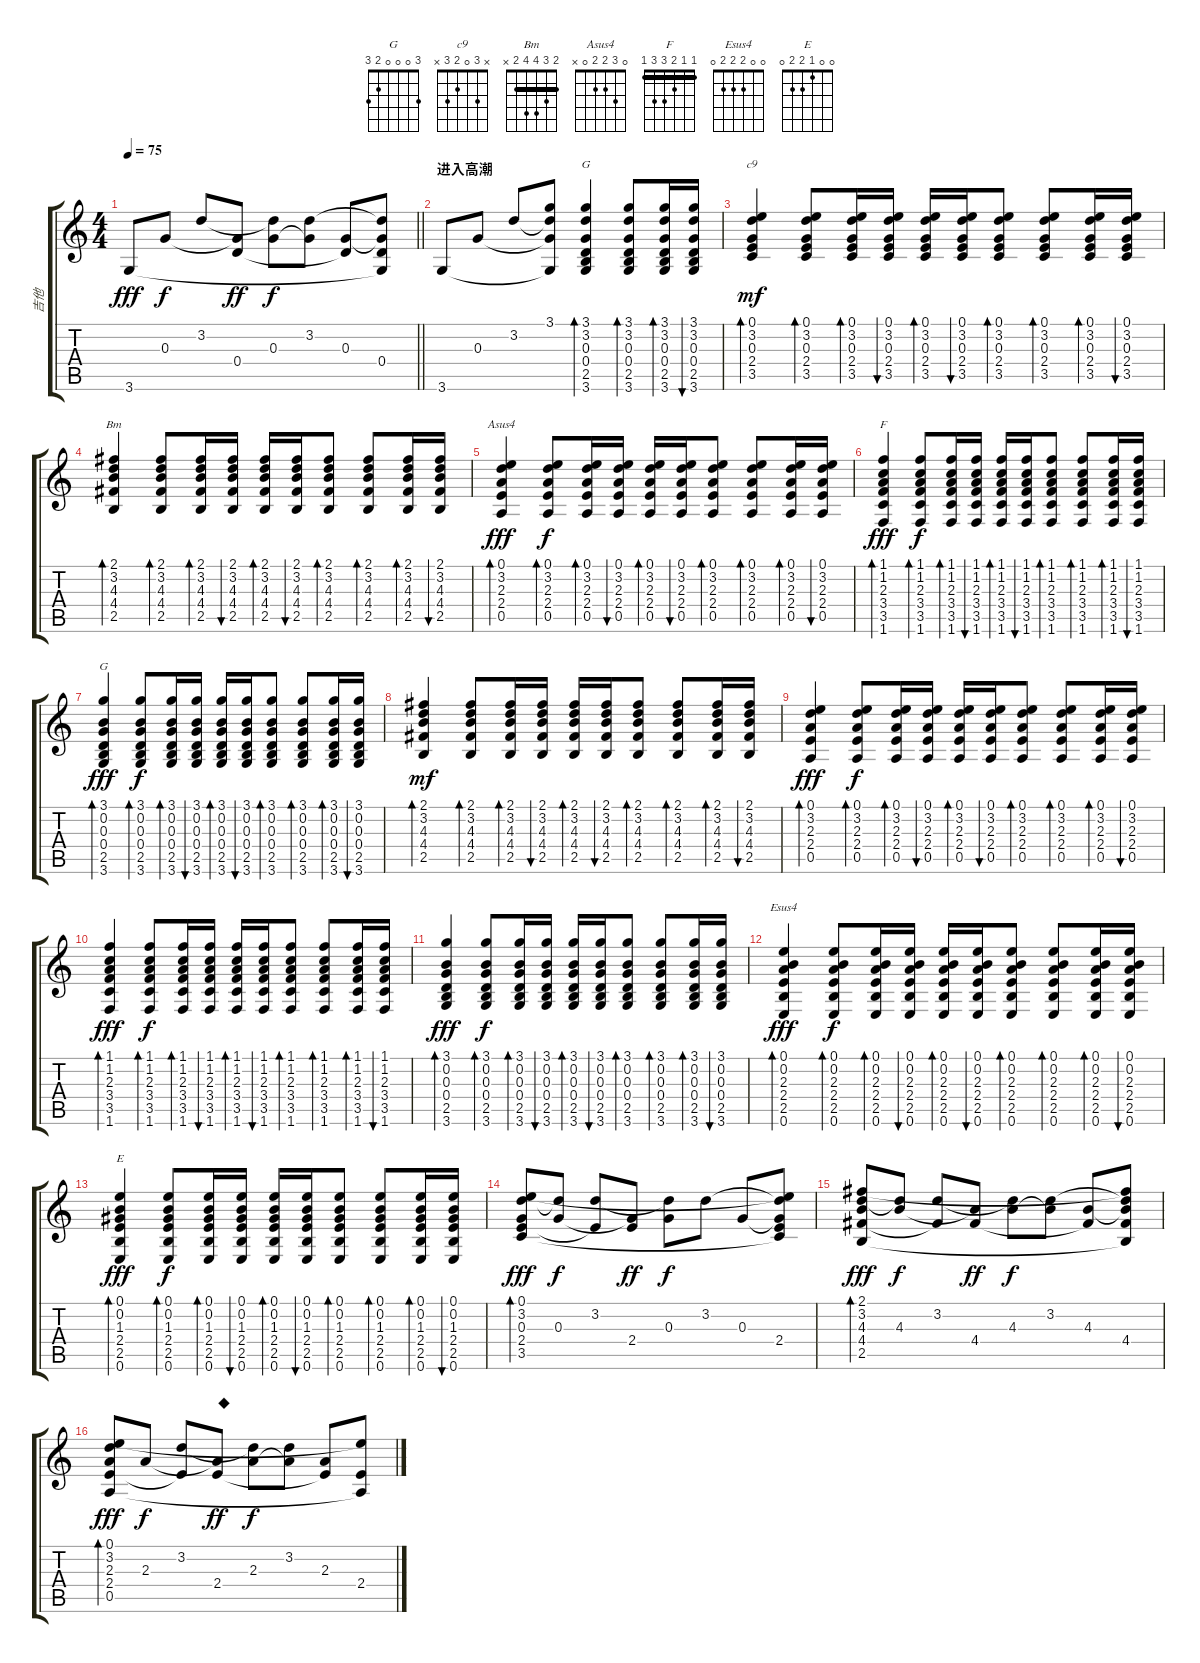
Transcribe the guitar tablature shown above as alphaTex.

\track ("吉他" "吉他") {instrument acousticguitarnylon}
\staff {score tabs}
\tuning (E4 B3 G3 D3 A2 E2) {hide}
\chord ("G" 3 3 0 0 2 3) {barre 3}
\chord ("c9" x 3 0 2 3 x)
\chord ("Bm" 2 3 4 4 2 x) {barre 2}
\chord ("Asus4" 0 3 2 2 0 x)
\chord ("F" 1 1 2 3 3 1) {barre 1}
\chord ("G" 3 0 0 0 2 3)
\chord ("Esus4" 0 0 2 2 2 0)
\chord ("E" 0 0 1 2 2 0)
\ts (4 4)
\tempo 75
\clef g2
\barLineRight lightlight
\ks c
3.6.8{dy fff} 0.3.8{dy f} 3.2.8 (0.3{t} 0.4).8{dy ff} (3.2{t} 0.3).8{dy f} (3.2 0.3{t}).8 (0.3 0.4{t}).8 (3.2{t} 0.3{t} 0.4 3.6{t}).8 |
\section ("" "进入高潮")
3.6.8 0.3.8 3.2.8 (3.1 3.2{t} 0.3{t} 3.6{t}).8 (3.1 3.2 0.3 0.4 2.5 3.6).4{bd 30 ch "G"} (3.1 3.2 0.3 0.4 2.5 3.6).8{bd 30} (3.1 3.2 0.3 0.4 2.5 3.6).16{bd 30} (3.1 3.2 0.3 0.4 2.5 3.6).16{bu 30} |
(0.1 3.2 0.3 2.4 3.5).4{bd 30 ch "c9" dy mf} (0.1 3.2 0.3 2.4 3.5).8{bd 30} (0.1 3.2 0.3 2.4 3.5).16{bd 30} (0.1 3.2 0.3 2.4 3.5).16{bu 30} (0.1 3.2 0.3 2.4 3.5).16{bd 30} (0.1 3.2 0.3 2.4 3.5).16{bu 30} (0.1 3.2 0.3 2.4 3.5).8{bd 30} (0.1 3.2 0.3 2.4 3.5).8{bd 30} (0.1 3.2 0.3 2.4 3.5).16{bd 30} (0.1 3.2 0.3 2.4 3.5).16{bu 30} |
(2.1 3.2 4.3 4.4 2.5).4{bd 30 ch "Bm"} (2.1 3.2 4.3 4.4 2.5).8{bd 30} (2.1 3.2 4.3 4.4 2.5).16{bd 30} (2.1 3.2 4.3 4.4 2.5).16{bu 30} (2.1 3.2 4.3 4.4 2.5).16{bd 30} (2.1 3.2 4.3 4.4 2.5).16{bu 30} (2.1 3.2 4.3 4.4 2.5).8{bd 30} (2.1 3.2 4.3 4.4 2.5).8{bd 30} (2.1 3.2 4.3 4.4 2.5).16{bd 30} (2.1 3.2 4.3 4.4 2.5).16{bu 30} |
(0.1 3.2 2.3 2.4 0.5).4{bd 30 ch "Asus4" dy fff} (0.1 3.2 2.3 2.4 0.5).8{bd 30 dy f} (0.1 3.2 2.3 2.4 0.5).16{bd 30} (0.1 3.2 2.3 2.4 0.5).16{bu 30} (0.1 3.2 2.3 2.4 0.5).16{bd 30} (0.1 3.2 2.3 2.4 0.5).16{bu 30} (0.1 3.2 2.3 2.4 0.5).8{bd 30} (0.1 3.2 2.3 2.4 0.5).8{bd 30} (0.1 3.2 2.3 2.4 0.5).16{bd 30} (0.1 3.2 2.3 2.4 0.5).16{bu 30} |
(1.1 1.2 2.3 3.4 3.5 1.6).4{bd 30 ch "F" dy fff} (1.1 1.2 2.3 3.4 3.5 1.6).8{bd 30 dy f} (1.1 1.2 2.3 3.4 3.5 1.6).16{bd 30} (1.1 1.2 2.3 3.4 3.5 1.6).16{bu 30} (1.1 1.2 2.3 3.4 3.5 1.6).16{bd 30} (1.1 1.2 2.3 3.4 3.5 1.6).16{bu 30} (1.1 1.2 2.3 3.4 3.5 1.6).8{bd 30} (1.1 1.2 2.3 3.4 3.5 1.6).8{bd 30} (1.1 1.2 2.3 3.4 3.5 1.6).16{bd 30} (1.1 1.2 2.3 3.4 3.5 1.6).16{bu 30} |
(3.1 0.2 0.3 0.4 2.5 3.6).4{bd 30 ch "G" dy fff} (3.1 0.2 0.3 0.4 2.5 3.6).8{bd 30 dy f} (3.1 0.2 0.3 0.4 2.5 3.6).16{bd 30} (3.1 0.2 0.3 0.4 2.5 3.6).16{bu 30} (3.1 0.2 0.3 0.4 2.5 3.6).16{bd 30} (3.1 0.2 0.3 0.4 2.5 3.6).16{bu 30} (3.1 0.2 0.3 0.4 2.5 3.6).8{bd 30} (3.1 0.2 0.3 0.4 2.5 3.6).8{bd 30} (3.1 0.2 0.3 0.4 2.5 3.6).16{bd 30} (3.1 0.2 0.3 0.4 2.5 3.6).16{bu 30} |
(2.1 3.2 4.3 4.4 2.5).4{bd 30 dy mf} (2.1 3.2 4.3 4.4 2.5).8{bd 30} (2.1 3.2 4.3 4.4 2.5).16{bd 30} (2.1 3.2 4.3 4.4 2.5).16{bu 30} (2.1 3.2 4.3 4.4 2.5).16{bd 30} (2.1 3.2 4.3 4.4 2.5).16{bu 30} (2.1 3.2 4.3 4.4 2.5).8{bd 30} (2.1 3.2 4.3 4.4 2.5).8{bd 30} (2.1 3.2 4.3 4.4 2.5).16{bd 30} (2.1 3.2 4.3 4.4 2.5).16{bu 30} |
(0.1 3.2 2.3 2.4 0.5).4{bd 30 dy fff} (0.1 3.2 2.3 2.4 0.5).8{bd 30 dy f} (0.1 3.2 2.3 2.4 0.5).16{bd 30} (0.1 3.2 2.3 2.4 0.5).16{bu 30} (0.1 3.2 2.3 2.4 0.5).16{bd 30} (0.1 3.2 2.3 2.4 0.5).16{bu 30} (0.1 3.2 2.3 2.4 0.5).8{bd 30} (0.1 3.2 2.3 2.4 0.5).8{bd 30} (0.1 3.2 2.3 2.4 0.5).16{bd 30} (0.1 3.2 2.3 2.4 0.5).16{bu 30} |
(1.1 1.2 2.3 3.4 3.5 1.6).4{bd 30 dy fff} (1.1 1.2 2.3 3.4 3.5 1.6).8{bd 30 dy f} (1.1 1.2 2.3 3.4 3.5 1.6).16{bd 30} (1.1 1.2 2.3 3.4 3.5 1.6).16{bu 30} (1.1 1.2 2.3 3.4 3.5 1.6).16{bd 30} (1.1 1.2 2.3 3.4 3.5 1.6).16{bu 30} (1.1 1.2 2.3 3.4 3.5 1.6).8{bd 30} (1.1 1.2 2.3 3.4 3.5 1.6).8{bd 30} (1.1 1.2 2.3 3.4 3.5 1.6).16{bd 30} (1.1 1.2 2.3 3.4 3.5 1.6).16{bu 30} |
(3.1 0.2 0.3 0.4 2.5 3.6).4{bd 30 dy fff} (3.1 0.2 0.3 0.4 2.5 3.6).8{bd 30 dy f} (3.1 0.2 0.3 0.4 2.5 3.6).16{bd 30} (3.1 0.2 0.3 0.4 2.5 3.6).16{bu 30} (3.1 0.2 0.3 0.4 2.5 3.6).16{bd 30} (3.1 0.2 0.3 0.4 2.5 3.6).16{bu 30} (3.1 0.2 0.3 0.4 2.5 3.6).8{bd 30} (3.1 0.2 0.3 0.4 2.5 3.6).8{bd 30} (3.1 0.2 0.3 0.4 2.5 3.6).16{bd 30} (3.1 0.2 0.3 0.4 2.5 3.6).16{bu 30} |
(0.1 0.2 2.3 2.4 2.5 0.6).4{bd 30 ch "Esus4" dy fff} (0.1 0.2 2.3 2.4 2.5 0.6).8{bd 30 dy f} (0.1 0.2 2.3 2.4 2.5 0.6).16{bd 30} (0.1 0.2 2.3 2.4 2.5 0.6).16{bu 30} (0.1 0.2 2.3 2.4 2.5 0.6).16{bd 30} (0.1 0.2 2.3 2.4 2.5 0.6).16{bu 30} (0.1 0.2 2.3 2.4 2.5 0.6).8{bd 30} (0.1 0.2 2.3 2.4 2.5 0.6).8{bd 30} (0.1 0.2 2.3 2.4 2.5 0.6).16{bd 30} (0.1 0.2 2.3 2.4 2.5 0.6).16{bu 30} |
(0.1 0.2 1.3 2.4 2.5 0.6).4{bd 30 ch "E" dy fff} (0.1 0.2 1.3 2.4 2.5 0.6).8{bd 30 dy f} (0.1 0.2 1.3 2.4 2.5 0.6).16{bd 30} (0.1 0.2 1.3 2.4 2.5 0.6).16{bu 30} (0.1 0.2 1.3 2.4 2.5 0.6).16{bd 30} (0.1 0.2 1.3 2.4 2.5 0.6).16{bu 30} (0.1 0.2 1.3 2.4 2.5 0.6).8{bd 30} (0.1 0.2 1.3 2.4 2.5 0.6).8{bd 30} (0.1 0.2 1.3 2.4 2.5 0.6).16{bd 30} (0.1 0.2 1.3 2.4 2.5 0.6).16{bu 30} |
(0.1 3.2 0.3 2.4 3.5).8{bd 240 dy fff} (3.2{t} 0.3).8{dy f} (3.2 2.4{t}).8 (0.3{t} 2.4).8{dy ff} (3.2{t} 0.3).8{dy f} 3.2.8 0.3.8 (0.1{t} 3.2{t} 0.3{t} 2.4 3.5{t}).8 |
(2.1 3.2 4.3 4.4 2.5).8{bd 240 dy fff} (3.2{t} 4.3).8{dy f} (3.2 4.4{t}).8 (4.3{t} 4.4).8{dy ff} (3.2{t} 4.3).8{dy f} (3.2 4.3{t}).8 (4.3 4.4{t}).8 (2.1{t} 3.2{t} 4.3{t} 4.4 2.5{t}).8 |
(0.1 3.2 2.3 2.4 0.5).8{bd 240 dy fff} 2.3.8{dy f} (3.2 2.4{t}).8 (2.3{t} 2.4).8{txt "◆" dy ff} (3.2{t} 2.3).8{dy f} (3.2 2.3{t}).8 (2.3 2.4{t}).8 (0.1{t} 2.4 0.5{t}).8
